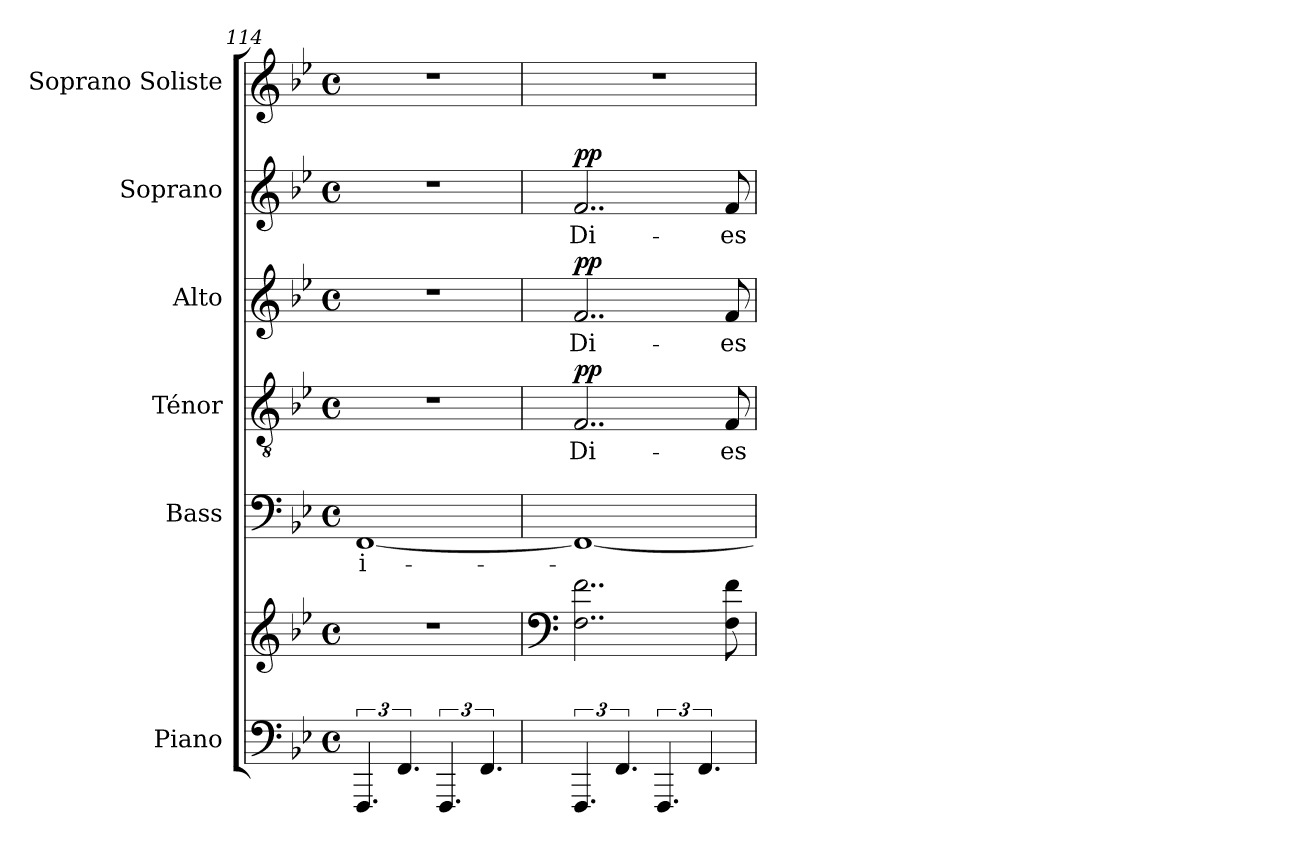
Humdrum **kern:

**kern	**kern	**kern	**text	**kern	**text	**dynam	**kern	**text	**dynam	**kern	**text	**dynam	**kern
*part6	*part6	*part5	*part5	*part4	*part4	*part4	*part3	*part3	*part3	*part2	*part2	*part2	*part1
*staff7	*staff6	*staff5	*staff5	*staff4	*staff4	*staff4	*staff3	*staff3	*staff3	*staff2	*staff2	*staff2	*staff1
*I"Piano	*	*I"Bass	*	*I"Ténor	*	*	*I"Alto	*	*	*I"Soprano	*	*	*I"Soprano Soliste
*I'Pno.	*	*I'B.	*	*I'T.	*	*	*I'A.	*	*	*I'S.	*	*	*
*clefF4	*clefG2	*clefF4	*	*clefGv2	*	*	*clefG2	*	*	*clefG2	*	*	*clefG2
*k[b-e-]	*k[b-e-]	*k[b-e-]	*	*k[b-e-]	*	*	*k[b-e-]	*	*	*k[b-e-]	*	*	*k[b-e-]
*M4/4	*M4/4	*M4/4	*	*M4/4	*	*	*M4/4	*	*	*M4/4	*	*	*M4/4
*met(c)	*met(c)	*met(c)	*	*met(c)	*	*	*met(c)	*	*	*met(c)	*	*	*met(c)
=114	=114	=114	=114	=114	=114	=114	=114	=114	=114	=114	=114	=114	=114
6.FFF/	1r	[1FF	i-	1r	.	.	1r	.	.	1r	.	.	1r
6.FF/	.	.	.	.	.	.	.	.	.	.	.	.	.
6.FFF/	.	.	.	.	.	.	.	.	.	.	.	.	.
6.FF/	.	.	.	.	.	.	.	.	.	.	.	.	.
=115	=115	=115	=115	=115	=115	=115	=115	=115	=115	=115	=115	=115	=115
*	*clefF4	*	*	*	*	*	*	*	*	*	*	*	*
!	!	!	!	!	!	!LO:DY:a	!	!	!LO:DY:a	!	!	!LO:DY:a	!
6.FFF/	2..F\ 2..f\	1FF_	.	2..F/	Di-	pp	2..f/	Di-	pp	2..f/	Di-	pp	1r
6.FF/	.	.	.	.	.	.	.	.	.	.	.	.	.
6.FFF/	.	.	.	.	.	.	.	.	.	.	.	.	.
6.FF/	.	.	.	.	.	.	.	.	.	.	.	.	.
.	8F\ 8f\	.	.	8F/	-es	.	8f/	-es	.	8f/	-es	.	.
=	=	=	=	=	=	=	=	=	=	=	=	=	=
*-	*-	*-	*-	*-	*-	*-	*-	*-	*-	*-	*-	*-	*-
